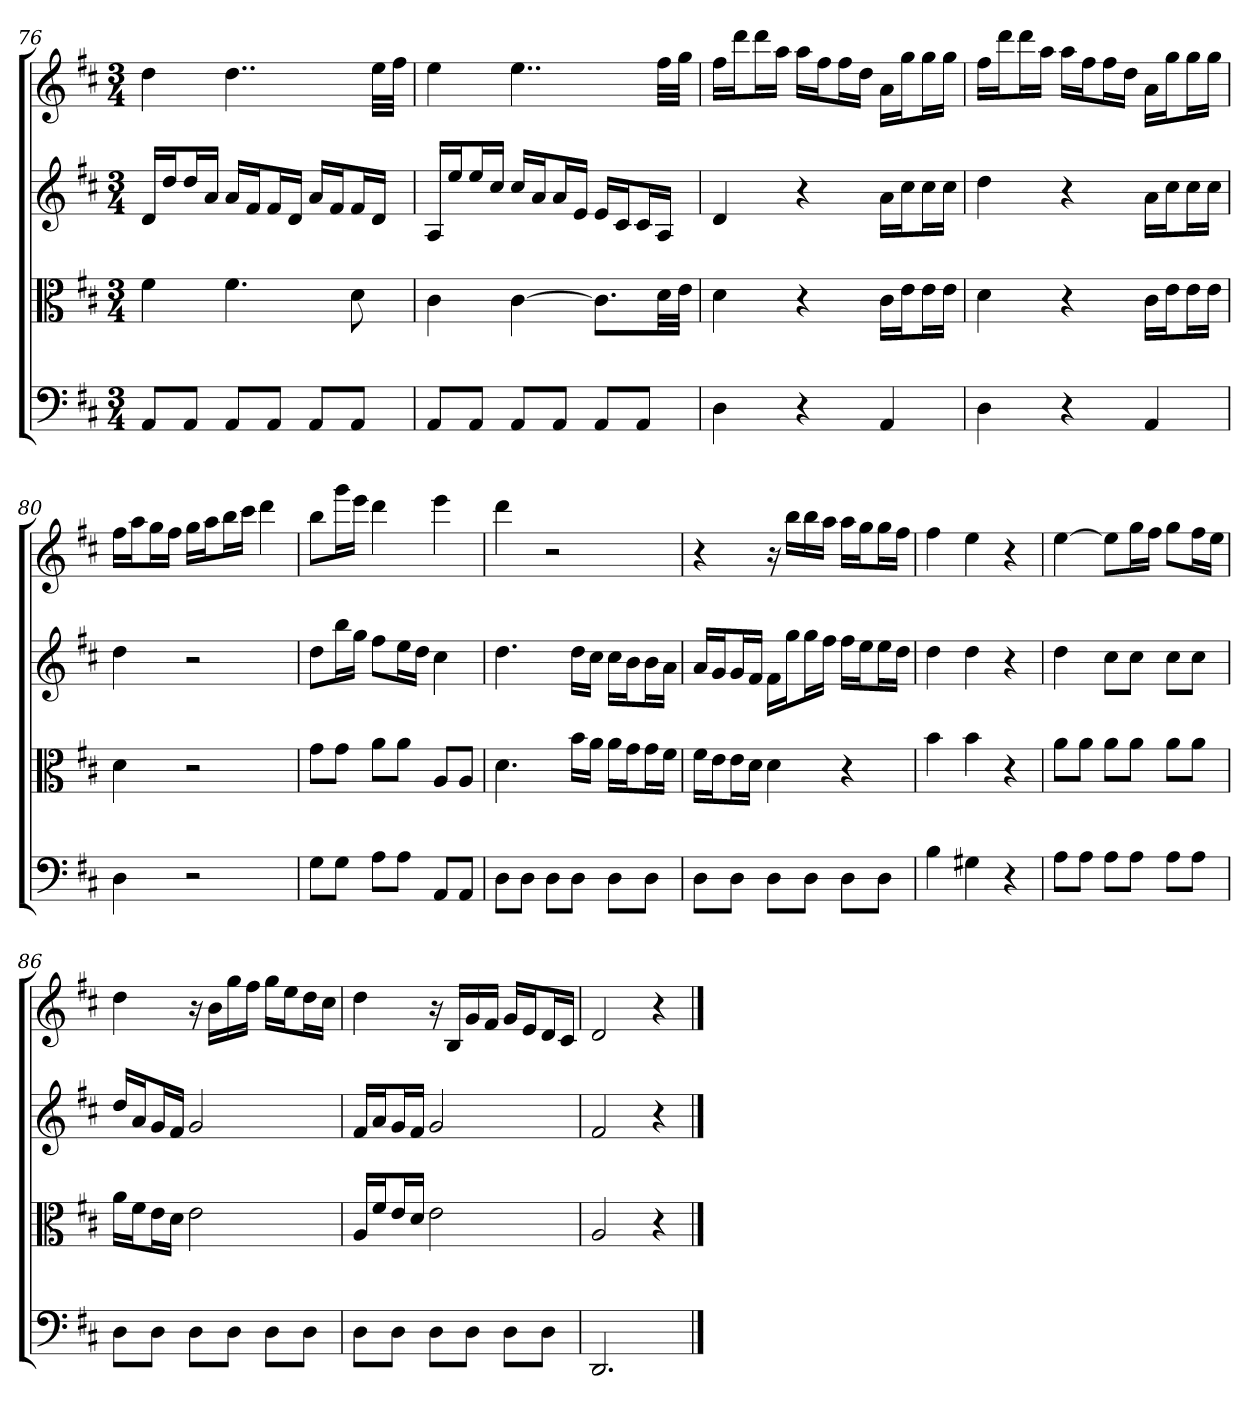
**kern	**kern	**kern	**kern
*part4	*part3	*part2	*part1
*staff4	*staff3	*staff2	*staff1
*clefF4	*clefC3	*	*
*k[f#c#]	*k[f#c#]	*k[f#c#]	*k[f#c#]
*D:	*D:	*D:	*D:
*M3/4	*M3/4	*M3/4	*M3/4
=76	=76	=76	=76
8AA/L	4f#	16dLL	4dd
.	.	16ddJ	.
8AA/J	.	16ddL	.
.	.	16aJJ	.
8AA/L	4.f#	16aLL	4..dd
.	.	16f#J	.
8AA/J	.	16f#L	.
.	.	16dJJ	.
8AA/L	.	16aLL	.
.	.	16f#J	.
8AA/J	8d	16f#L	.
.	.	16dJJ	32eeLLL
.	.	.	32ff#JJJ
=77	=77	=77	=77
8AA/L	4c#	16ALL	4ee
.	.	16eeJ	.
8AA/J	.	16eeL	.
.	.	16cc#JJ	.
8AA/L	[4c#	16cc#LL	4..ee
.	.	16aJ	.
8AA/J	.	16aL	.
.	.	16eJJ	.
8AA/L	8.c#\L]	16eLL	.
.	.	16c#J	.
8AA/J	.	16c#L	.
.	32d\LL	16AJJ	32ff#LLL
.	32e\JJJ	.	32ggJJJ
=78	=78	=78	=78
4D	4d	4d	16ff#LL
.	.	.	16dddJ
.	.	.	16dddL
.	.	.	16aaJJ
4r	4r	4r	16aaLL
.	.	.	16ff#J
.	.	.	16ff#L
.	.	.	16ddJJ
4AA	16c#\LL	16aLL	16aLL
.	16e\J	16cc#J	16ggJ
.	16e\L	16cc#L	16ggL
.	16e\JJ	16cc#JJ	16ggJJ
=79	=79	=79	=79
4D	4d	4dd	16ff#LL
.	.	.	16dddJ
.	.	.	16dddL
.	.	.	16aaJJ
4r	4r	4r	16aaLL
.	.	.	16ff#J
.	.	.	16ff#L
.	.	.	16ddJJ
4AA	16c#\LL	16aLL	16aLL
.	16e\J	16cc#J	16ggJ
.	16e\L	16cc#L	16ggL
.	16e\JJ	16cc#JJ	16ggJJ
=80	=80	=80	=80
4D	4d	4dd	16ff#LL
.	.	.	16aaJ
.	.	.	16ggL
.	.	.	16ff#JJ
2r	2r	2r	16ggLL
.	.	.	16aaJ
.	.	.	16bbL
.	.	.	16ccc#JJ
.	.	.	4ddd
=81	=81	=81	=81
8G\L	8g\L	8ddL	8bbL
8G\J	8g\J	16bbL	16gggL
.	.	16ggJJ	16eeeJJ
8A\L	8a\L	8ff#L	4ddd
8A\J	8a\J	16eeL	.
.	.	16ddJJ	.
8AA/L	8A/L	4cc#	4eee
8AA/J	8A/J	.	.
=82	=82	=82	=82
8D\L	4.d	4.dd	4ddd
8D\J	.	.	.
8D\L	.	.	2r
8D\J	16b\LL	16ddLL	.
.	16a\JJ	16cc#JJ	.
8D\L	16a\LL	16cc#LL	.
.	16g\J	16bJ	.
8D\J	16g\L	16bL	.
.	16f#\JJ	16aJJ	.
=83	=83	=83	=83
8D\L	16f#\LL	16aLL	4r
.	16e\J	16gJ	.
8D\J	16e\L	16gL	.
.	16d\JJ	16f#JJ	.
8D\L	4d	16f#LL	16r
.	.	16ggJ	16bbLL
8D\J	.	16ggL	16bb
.	.	16ff#JJ	16aaJJ
8D\L	4r	16ff#LL	16aaLL
.	.	16eeJ	16ggJ
8D\J	.	16eeL	16ggL
.	.	16ddJJ	16ff#JJ
=84	=84	=84	=84
4B	4b	4dd	4ff#
4G#X	4b	4dd	4ee
4r	4r	4r	4r
=85	=85	=85	=85
8A\L	8a\L	4dd	[4ee
8A\J	8a\J	.	.
8A\L	8a\L	8cc#L	8eeL]
8A\J	8a\J	8cc#J	16ggL
.	.	.	16ff#JJ
8A\L	8a\L	8cc#L	8ggL
8A\J	8a\J	8cc#J	16ff#L
.	.	.	16eeJJ
=86	=86	=86	=86
8D\L	16a\LL	16ddLL	4dd
.	16f#\J	16aJ	.
8D\J	16e\L	16gL	.
.	16d\JJ	16f#JJ	.
8D\L	2e	2g	16r
.	.	.	16bLL
8D\J	.	.	16gg
.	.	.	16ff#JJ
8D\L	.	.	16ggLL
.	.	.	16eeJ
8D\J	.	.	16ddL
.	.	.	16cc#JJ
=87	=87	=87	=87
8D\L	16A/LL	16f#LL	4dd
.	16f#/J	16aJ	.
8D\J	16e/L	16gL	.
.	16d/JJ	16f#JJ	.
8D\L	2e	2g	16r
.	.	.	16BLL
8D\J	.	.	16g
.	.	.	16f#JJ
8D\L	.	.	16gLL
.	.	.	16eJ
8D\J	.	.	16dL
.	.	.	16c#JJ
=88	=88	=88	=88
2.DD	2A	2f#	2d
.	4r	4r	4r
==	==	==	==
*-	*-	*-	*-
